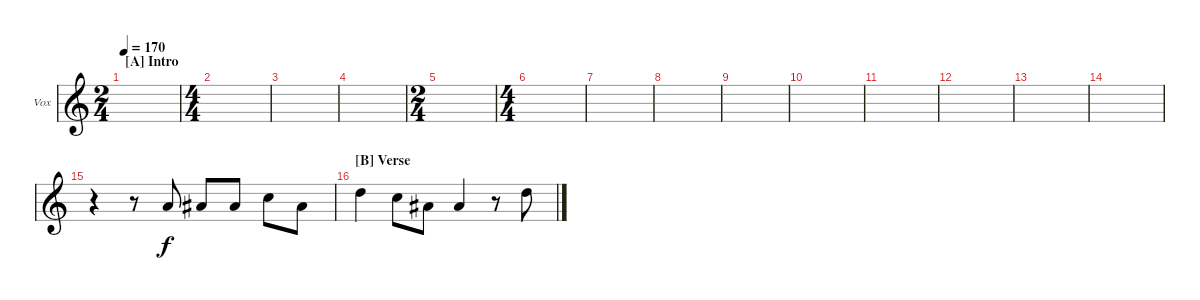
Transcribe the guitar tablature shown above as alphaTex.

\defaultSystemsLayout 4
\bracketExtendMode groupsimilarinstruments
\firstSystemTrackNameOrientation horizontal
\otherSystemsTrackNameOrientation horizontal
\track ("Brian Fallon - Vox" "Vox") {instrument electricguitarclean}
\staff {score}
\tuning (D4 A3 F3 C3 G2 D2)
\ts (2 4)
\section ("A" "Intro")
\tempo 170
\clef g2
\ks c
|
\ts (4 4)
|
|
|
\ts (2 4)
|
\ts (4 4)
|
|
|
|
|
|
|
|
|
r.4 r.8 4.3.8 5.3.8 5.3.8 7.3.8 5.3.8 |
\section ("B" "Verse")
9.3.4 7.3.8 5.3.8 5.3.4 r.8 9.3.8
